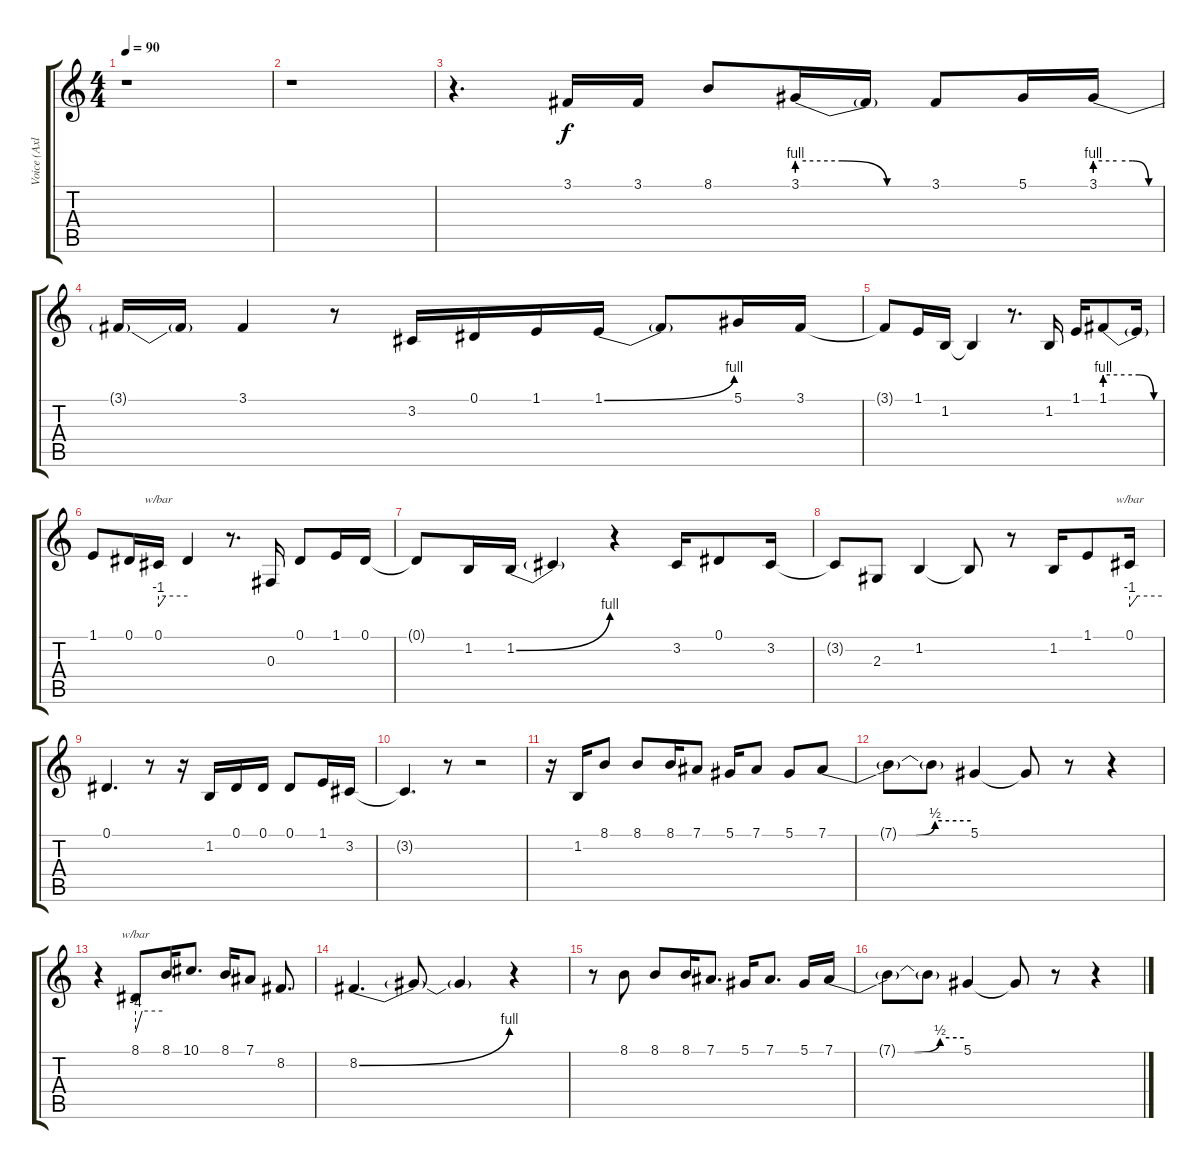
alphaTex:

\track ("Voice (Axl)" "Voice (Axl") {instrument lead2sawtooth}
\staff {score tabs}
\tuning (Eb4 Bb3 Gb3 Db3 Ab2 Eb2) {hide}
\ts (4 4)
\tempo 90
\clef g2
\ks c
r.1{dy f} |
r.1 |
r.4{d} 3.1.16 3.1.16 8.1.8 3.1{be (custom 0 4 20 4 40 0 60 0)}.16 3.1{t}.16 3.1.8 5.1.16 3.1{be (custom 0 4 20 4 35 4 50 0 60 0)}.16 |
3.1{t}.16 3.1{t}.16 3.1.4 r.8 3.2.16 0.1.16 1.1.16 1.1{be (bend 0 0 60 4)}.16 1.1{t}.8 5.1.16 3.1.16 |
3.1{t}.8 1.1.16 1.2.16 1.2{t}.4 r.8{d} 1.2.16 1.1.16 1.1{be (custom 0 4 20 4 35 4 50 0 60 0)}.8 1.1{t}.16 |
1.1.8 0.1.16 0.1.16{tbe (custom default 0 -4 15 0 60 0)} 0.1{t}.4 r.8{d} 0.3.16 0.1.8 1.1.16 0.1.16 |
0.1{t}.8 1.2.16 1.2{be (bend 0 0 60 4)}.16 1.2{t}.4 r.4 3.2.16 0.1.8 3.2.16 |
3.2{t}.8 2.3.8 1.2.4 1.2{t}.8 r.8 1.2.16 1.1.8 0.1.16{tbe (custom default 0 -4 15 0 60 0)} |
0.1.4{d} r.8 r.16 1.2.16 0.1.16 0.1.16 0.1.8 1.1.16 3.2.16 |
3.2{t}.4{d} r.8 r.2 |
r.16 1.2.16 8.1.8 8.1.8 8.1.16 7.1.8 5.1.16 7.1.8 5.1.8 7.1{be (custom 0 0 30 0 37 0 45 2 60 2)}.8 |
7.1{t}.8 7.1{t}.8 5.1.4 5.1{t}.8 r.8 r.4 |
r.4 8.1.8{tbe (custom default 0 -16 15 0 60 0)} 8.1.16 10.1.8{d} 8.1.16 7.1.8 8.2.8{d} |
8.2{be (bend 0 0 60 4)}.4{d} 8.2{t}.8 8.2{t}.4 r.4 |
r.8 8.1.8 8.1.8 8.1.16 7.1.8{d} 5.1.16 7.1.8{d} 5.1.16 7.1{be (custom 0 0 37 0 49 2 60 2)}.16 |
7.1{t}.8 7.1{t}.8 5.1.4 5.1{t}.8 r.8 r.4
